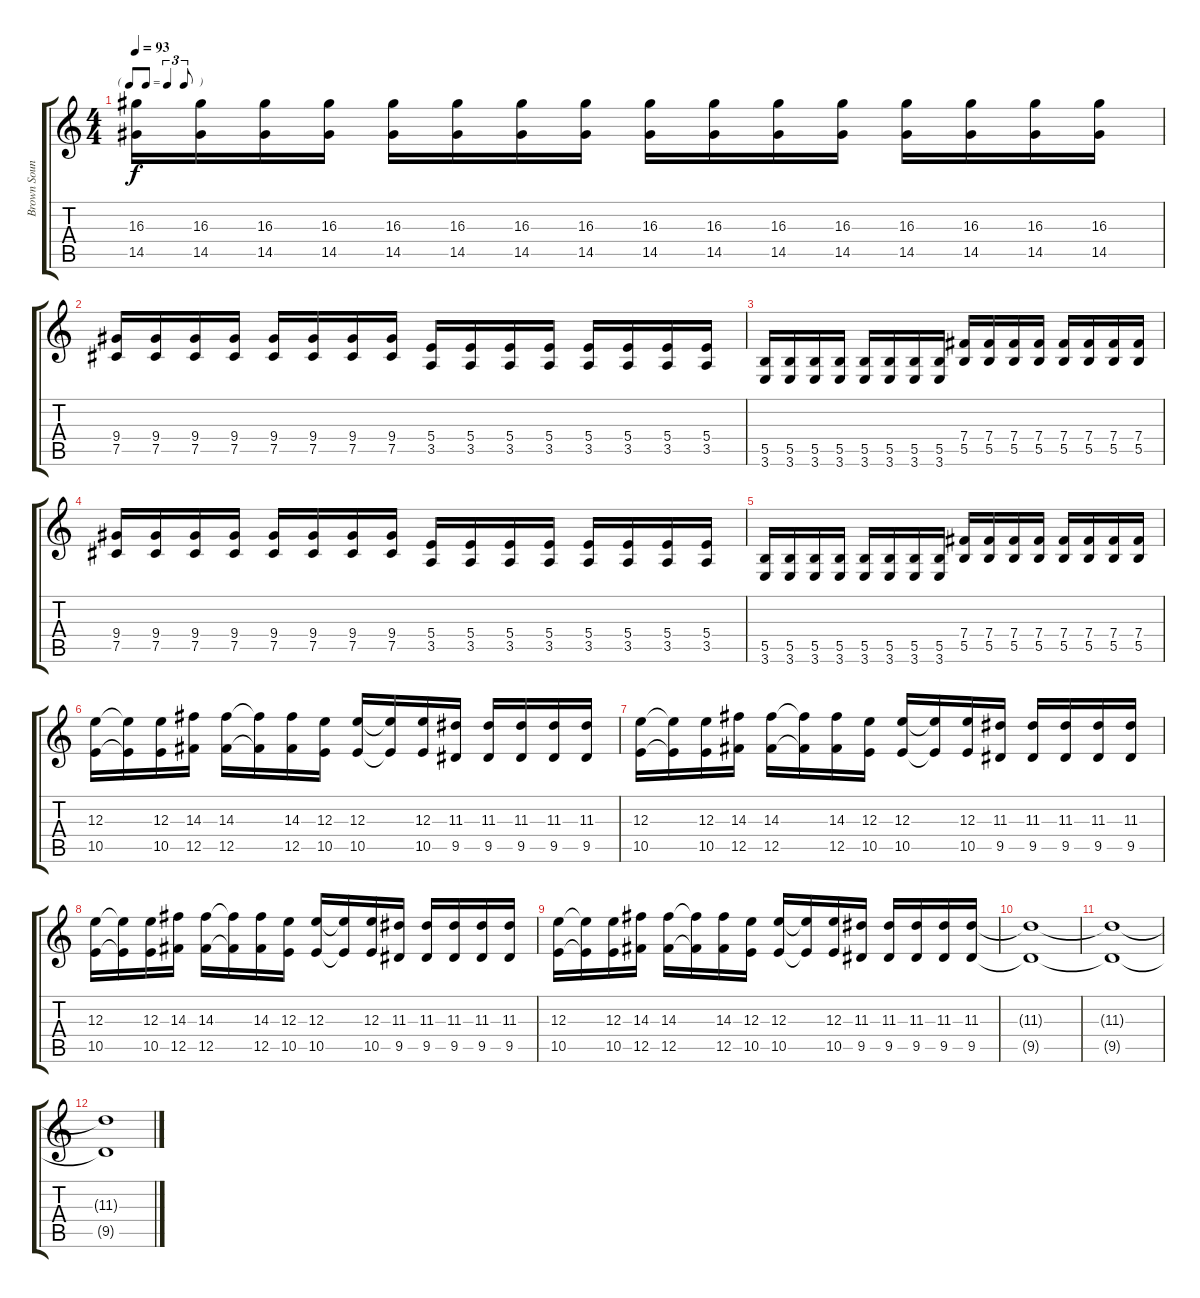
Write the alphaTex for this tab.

\track ("Brown Sound" "Brown Soun") {instrument distortionguitar}
\staff {score tabs}
\tuning (Db4 Ab3 E3 B2 Gb2 Db2) {hide}
\ts (4 4)
\tf triplet8th
\tempo 93
\clef g2
\ks c
(16.3 14.5).16{dy f} (16.3 14.5).16 (16.3 14.5).16 (16.3 14.5).16 (16.3 14.5).16 (16.3 14.5).16 (16.3 14.5).16 (16.3 14.5).16 (16.3 14.5).16 (16.3 14.5).16 (16.3 14.5).16 (16.3 14.5).16 (16.3 14.5).16 (16.3 14.5).16 (16.3 14.5).16 (16.3 14.5).16 |
(9.4 7.5).16 (9.4 7.5).16 (9.4 7.5).16 (9.4 7.5).16 (9.4 7.5).16 (9.4 7.5).16 (9.4 7.5).16 (9.4 7.5).16 (5.4 3.5).16 (5.4 3.5).16 (5.4 3.5).16 (5.4 3.5).16 (5.4 3.5).16 (5.4 3.5).16 (5.4 3.5).16 (5.4 3.5).16 |
(5.5 3.6).16 (5.5 3.6).16 (5.5 3.6).16 (5.5 3.6).16 (5.5 3.6).16 (5.5 3.6).16 (5.5 3.6).16 (5.5 3.6).16 (7.4 5.5).16 (7.4 5.5).16 (7.4 5.5).16 (7.4 5.5).16 (7.4 5.5).16 (7.4 5.5).16 (7.4 5.5).16 (7.4 5.5).16 |
(9.4 7.5).16 (9.4 7.5).16 (9.4 7.5).16 (9.4 7.5).16 (9.4 7.5).16 (9.4 7.5).16 (9.4 7.5).16 (9.4 7.5).16 (5.4 3.5).16 (5.4 3.5).16 (5.4 3.5).16 (5.4 3.5).16 (5.4 3.5).16 (5.4 3.5).16 (5.4 3.5).16 (5.4 3.5).16 |
(5.5 3.6).16 (5.5 3.6).16 (5.5 3.6).16 (5.5 3.6).16 (5.5 3.6).16 (5.5 3.6).16 (5.5 3.6).16 (5.5 3.6).16 (7.4 5.5).16 (7.4 5.5).16 (7.4 5.5).16 (7.4 5.5).16 (7.4 5.5).16 (7.4 5.5).16 (7.4 5.5).16 (7.4 5.5).16 |
(12.3 10.5).16 (12.3{t} 10.5{t}).16 (12.3 10.5).16 (14.3 12.5).16 (14.3 12.5).16 (14.3{t} 12.5{t}).16 (14.3 12.5).16 (12.3 10.5).16 (12.3 10.5).16 (12.3{t} 10.5{t}).16 (12.3 10.5).16 (11.3 9.5).16 (11.3 9.5).16 (11.3 9.5).16 (11.3 9.5).16 (11.3 9.5).16 |
(12.3 10.5).16 (12.3{t} 10.5{t}).16 (12.3 10.5).16 (14.3 12.5).16 (14.3 12.5).16 (14.3{t} 12.5{t}).16 (14.3 12.5).16 (12.3 10.5).16 (12.3 10.5).16 (12.3{t} 10.5{t}).16 (12.3 10.5).16 (11.3 9.5).16 (11.3 9.5).16 (11.3 9.5).16 (11.3 9.5).16 (11.3 9.5).16 |
(12.3 10.5).16 (12.3{t} 10.5{t}).16 (12.3 10.5).16 (14.3 12.5).16 (14.3 12.5).16 (14.3{t} 12.5{t}).16 (14.3 12.5).16 (12.3 10.5).16 (12.3 10.5).16 (12.3{t} 10.5{t}).16 (12.3 10.5).16 (11.3 9.5).16 (11.3 9.5).16 (11.3 9.5).16 (11.3 9.5).16 (11.3 9.5).16 |
(12.3 10.5).16 (12.3{t} 10.5{t}).16 (12.3 10.5).16 (14.3 12.5).16 (14.3 12.5).16 (14.3{t} 12.5{t}).16 (14.3 12.5).16 (12.3 10.5).16 (12.3 10.5).16 (12.3{t} 10.5{t}).16 (12.3 10.5).16 (11.3 9.5).16 (11.3 9.5).16 (11.3 9.5).16 (11.3 9.5).16 (11.3 9.5).16 |
(11.3{t} 9.5{t}).1{volume 0} |
(11.3{t} 9.5{t}).1 |
(11.3{t} 9.5{t}).1
